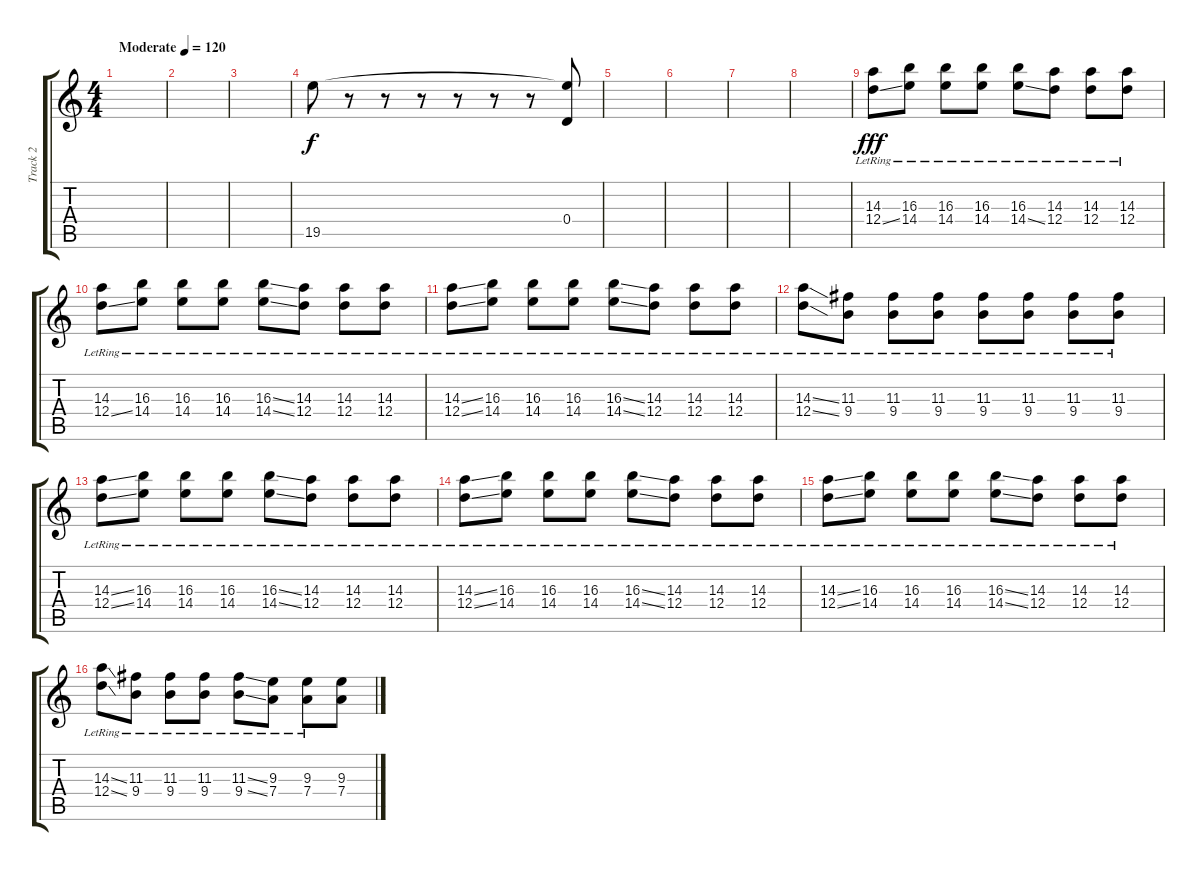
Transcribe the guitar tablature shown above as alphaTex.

\track ("Track 2" "Track 2") {instrument distortionguitar}
\staff {score tabs}
\tuning (E4 B3 G3 D3 A2 D2) {hide}
\ts (4 4)
\tempo (120 "Moderate")
\clef g2
\ks c
|
|
|
19.5.8{instrument electricguitarclean} r.8 r.8 r.8 r.8 r.8 r.8 (0.4 19.5{t}).8 |
|
|
|
|
(14.3 12.4{ss lr}).8{dy fff instrument distortionguitar} (16.3{lr} 14.4{lr}).8 (16.3{lr} 14.4{lr}).8 (16.3{lr} 14.4{lr}).8 (16.3 14.4{ss lr}).8 (14.3 12.4{lr}).8 (14.3 12.4{lr}).8 (14.3 12.4{lr}).8 |
(14.3 12.4{ss lr}).8 (16.3{lr} 14.4{lr}).8 (16.3{lr} 14.4{lr}).8 (16.3 14.4{lr}).8 (16.3{ss lr} 14.4{ss lr}).8 (14.3{lr} 12.4{lr}).8 (14.3{lr} 12.4{lr}).8 (14.3{lr} 12.4{lr}).8 |
(14.3{ss lr} 12.4{ss lr}).8 (16.3{lr} 14.4{lr}).8 (16.3{lr} 14.4{lr}).8 (16.3{lr} 14.4{lr}).8 (16.3{ss lr} 14.4{ss lr}).8 (14.3{lr} 12.4{lr}).8 (14.3{lr} 12.4{lr}).8 (14.3{lr} 12.4{lr}).8 |
(14.3{ss lr} 12.4{ss lr}).8 (11.3{lr} 9.4{lr}).8 (11.3{lr} 9.4{lr}).8 (11.3{lr} 9.4{lr}).8 (11.3{lr} 9.4{lr}).8 (11.3{lr} 9.4{lr}).8 (11.3{lr} 9.4{lr}).8 (11.3{lr} 9.4{lr}).8 |
(14.3{ss lr} 12.4{ss lr}).8 (16.3{lr} 14.4{lr}).8 (16.3{lr} 14.4{lr}).8 (16.3{lr} 14.4{lr}).8 (16.3{ss lr} 14.4{ss lr}).8 (14.3{lr} 12.4{lr}).8 (14.3{lr} 12.4{lr}).8 (14.3{lr} 12.4{lr}).8 |
(14.3{ss lr} 12.4{ss lr}).8 (16.3{lr} 14.4{lr}).8 (16.3{lr} 14.4{lr}).8 (16.3{lr} 14.4{lr}).8 (16.3{ss lr} 14.4{ss lr}).8 (14.3{lr} 12.4{lr}).8 (14.3{lr} 12.4{lr}).8 (14.3{lr} 12.4{lr}).8 |
(14.3{ss lr} 12.4{ss lr}).8 (16.3{lr} 14.4{lr}).8 (16.3{lr} 14.4{lr}).8 (16.3{lr} 14.4{lr}).8 (16.3{ss lr} 14.4{ss lr}).8 (14.3{lr} 12.4{lr}).8 (14.3{lr} 12.4{lr}).8 (14.3{lr} 12.4{lr}).8 |
(14.3{ss lr} 12.4{ss lr}).8 (11.3{lr} 9.4{lr}).8 (11.3{lr} 9.4{lr}).8 (11.3{lr} 9.4{lr}).8 (11.3{ss lr} 9.4{ss lr}).8 (9.3{lr} 7.4{lr}).8 (9.3{lr} 7.4{lr}).8 (9.3 7.4).8
